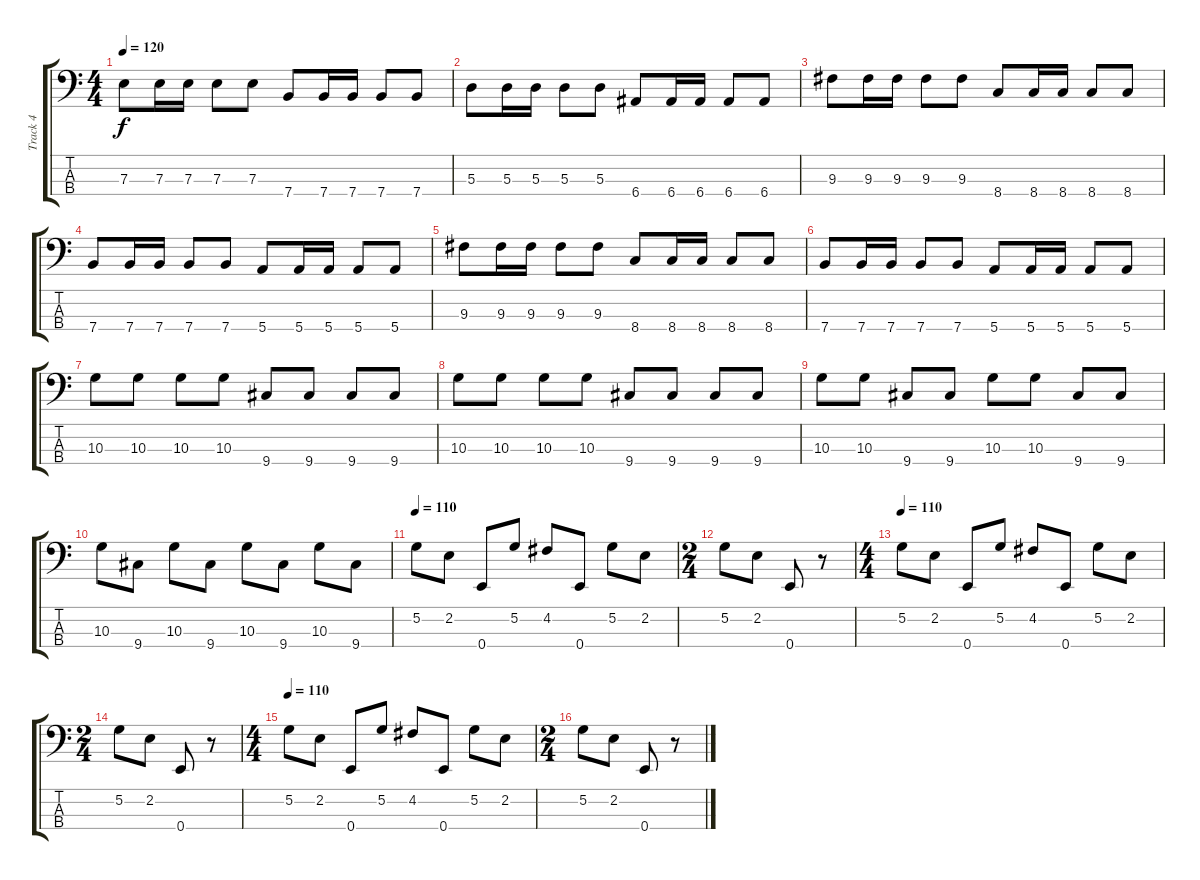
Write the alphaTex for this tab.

\track ("Track 4" "Track 4") {instrument electricbassfinger}
\staff {score tabs}
\tuning (G2 D2 A1 E1) {hide}
\ts (4 4)
\tempo 120
\clef f4
\ks c
7.3.8{dy f} 7.3.16 7.3.16 7.3.8 7.3.8 7.4.8 7.4.16 7.4.16 7.4.8 7.4.8 |
5.3.8 5.3.16 5.3.16 5.3.8 5.3.8 6.4.8 6.4.16 6.4.16 6.4.8 6.4.8 |
9.3.8 9.3.16 9.3.16 9.3.8 9.3.8 8.4.8 8.4.16 8.4.16 8.4.8 8.4.8 |
7.4.8 7.4.16 7.4.16 7.4.8 7.4.8 5.4.8 5.4.16 5.4.16 5.4.8 5.4.8 |
9.3.8 9.3.16 9.3.16 9.3.8 9.3.8 8.4.8 8.4.16 8.4.16 8.4.8 8.4.8 |
7.4.8 7.4.16 7.4.16 7.4.8 7.4.8 5.4.8 5.4.16 5.4.16 5.4.8 5.4.8 |
10.3.8 10.3.8 10.3.8 10.3.8 9.4.8 9.4.8 9.4.8 9.4.8 |
10.3.8 10.3.8 10.3.8 10.3.8 9.4.8 9.4.8 9.4.8 9.4.8 |
10.3.8 10.3.8 9.4.8 9.4.8 10.3.8 10.3.8 9.4.8 9.4.8 |
10.3.8 9.4.8 10.3.8 9.4.8 10.3.8 9.4.8 10.3.8 9.4.8 |
\tempo 110
5.2.8 2.2.8 0.4.8 5.2.8 4.2.8 0.4.8 5.2.8 2.2.8 |
\ts (2 4)
5.2.8 2.2.8 0.4.8 r.8 |
\ts (4 4)
\tempo 110
5.2.8 2.2.8 0.4.8 5.2.8 4.2.8 0.4.8 5.2.8 2.2.8 |
\ts (2 4)
5.2.8 2.2.8 0.4.8 r.8 |
\ts (4 4)
\tempo 110
5.2.8 2.2.8 0.4.8 5.2.8 4.2.8 0.4.8 5.2.8 2.2.8 |
\ts (2 4)
5.2.8 2.2.8 0.4.8 r.8
